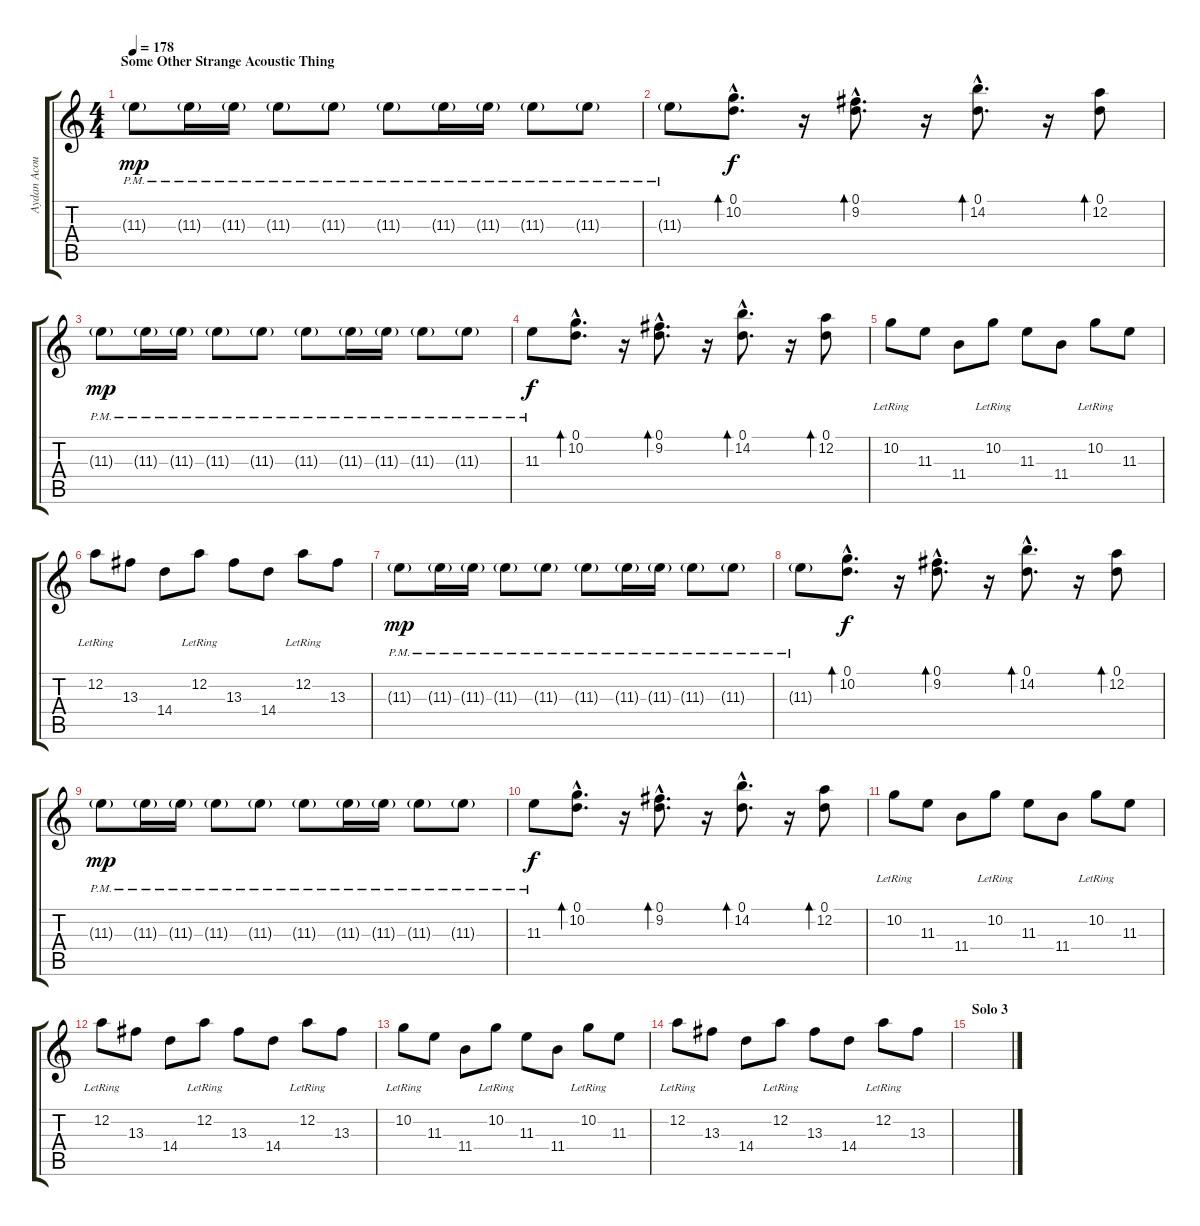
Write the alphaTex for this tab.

\track ("Aydan Acoustic Lead" "Aydan Acou") {instrument acousticguitarsteel}
\staff {score tabs}
\tuning (D4 A3 F3 C3 G2 D2) {hide}
\ts (4 4)
\section ("" "Some Other Strange Acoustic Thing")
\tempo 178
\clef g2
\ks c
11.3{g pm}.8{dy mp} 11.3{g pm}.16 11.3{g pm}.16 11.3{g pm}.8 11.3{g pm}.8 11.3{g pm}.8 11.3{g pm}.16 11.3{g pm}.16 11.3{g pm}.8 11.3{g pm}.8 |
11.3{g pm}.8 (0.1{hac} 10.2{hac}).8{d bd 240 dy f} r.16 (0.1{hac} 9.2{hac}).8{d bd 240} r.16 (0.1{hac} 14.2{hac}).8{d bd 240} r.16 (0.1 12.2).8{bd 240} |
11.3{g pm}.8{dy mp} 11.3{g pm}.16 11.3{g pm}.16 11.3{g pm}.8 11.3{g pm}.8 11.3{g pm}.8 11.3{g pm}.16 11.3{g pm}.16 11.3{g pm}.8 11.3{g pm}.8 |
11.3{pm}.8{dy f} (0.1{hac} 10.2{hac}).8{d bd 240} r.16 (0.1{hac} 9.2{hac}).8{d bd 240} r.16 (0.1{hac} 14.2{hac}).8{d bd 240} r.16 (0.1 12.2).8{bd 240} |
10.2{lr}.8 11.3.8 11.4.8 10.2{lr}.8 11.3.8 11.4.8 10.2{lr}.8 11.3.8 |
12.2{lr}.8 13.3.8 14.4.8 12.2{lr}.8 13.3.8 14.4.8 12.2{lr}.8 13.3.8 |
11.3{g pm}.8{dy mp} 11.3{g pm}.16 11.3{g pm}.16 11.3{g pm}.8 11.3{g pm}.8 11.3{g pm}.8 11.3{g pm}.16 11.3{g pm}.16 11.3{g pm}.8 11.3{g pm}.8 |
11.3{g pm}.8 (0.1{hac} 10.2{hac}).8{d bd 240 dy f} r.16 (0.1{hac} 9.2{hac}).8{d bd 240} r.16 (0.1{hac} 14.2{hac}).8{d bd 240} r.16 (0.1 12.2).8{bd 240} |
11.3{g pm}.8{dy mp} 11.3{g pm}.16 11.3{g pm}.16 11.3{g pm}.8 11.3{g pm}.8 11.3{g pm}.8 11.3{g pm}.16 11.3{g pm}.16 11.3{g pm}.8 11.3{g pm}.8 |
11.3{pm}.8{dy f} (0.1{hac} 10.2{hac}).8{d bd 240} r.16 (0.1{hac} 9.2{hac}).8{d bd 240} r.16 (0.1{hac} 14.2{hac}).8{d bd 240} r.16 (0.1 12.2).8{bd 240} |
10.2{lr}.8 11.3.8 11.4.8 10.2{lr}.8 11.3.8 11.4.8 10.2{lr}.8 11.3.8 |
12.2{lr}.8 13.3.8 14.4.8 12.2{lr}.8 13.3.8 14.4.8 12.2{lr}.8 13.3.8 |
10.2{lr}.8 11.3.8 11.4.8 10.2{lr}.8 11.3.8 11.4.8 10.2{lr}.8 11.3.8 |
12.2{lr}.8 13.3.8 14.4.8 12.2{lr}.8 13.3.8 14.4.8 12.2{lr}.8 13.3.8 |
\section ("" "Solo 3")
